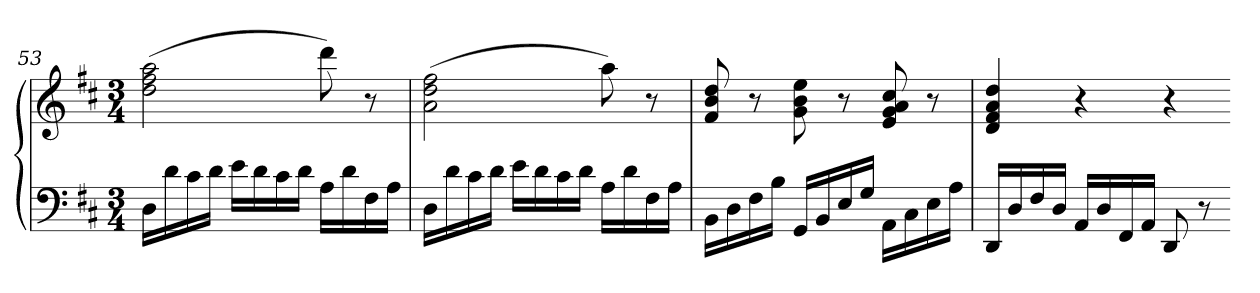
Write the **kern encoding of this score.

**kern	**kern
*part1	*part1
*staff2	*staff1
*clefF4	*clefG2
*k[f#c#]	*k[f#c#]
*D:	*D:
*M3/4	*M3/4
=53	=53
16DLL	(2dd 2ff# 2aa
16d	.
16c#	.
16dJJ	.
16eLL	.
16d	.
16c#	.
16dJJ	.
16ALL	8ddd)
16d	.
16F#	8r
16AJJ	.
=54	=54
16DLL	(2a 2dd 2ff#
16d	.
16c#	.
16dJJ	.
16eLL	.
16d	.
16c#	.
16dJJ	.
16ALL	8aa)
16d	.
16F#	8r
16AJJ	.
=55	=55
16BBLL	8f# 8b 8dd
16D	.
16F#	8r
16BJJ	.
16GGLL	8g 8b 8ee
16BB	.
16E	8r
16GJJ	.
16AALL	8e 8g 8a 8cc#
16C#	.
16E	8r
16AJJ	.
=56	=56
16DDLL	4d 4f# 4a 4dd
16D	.
16F#	.
16DJJ	.
16AALL	4r
16D	.
16FF#	.
16AAJJ	.
8DD	4r
8r	.
=-	=-
*-	*-
